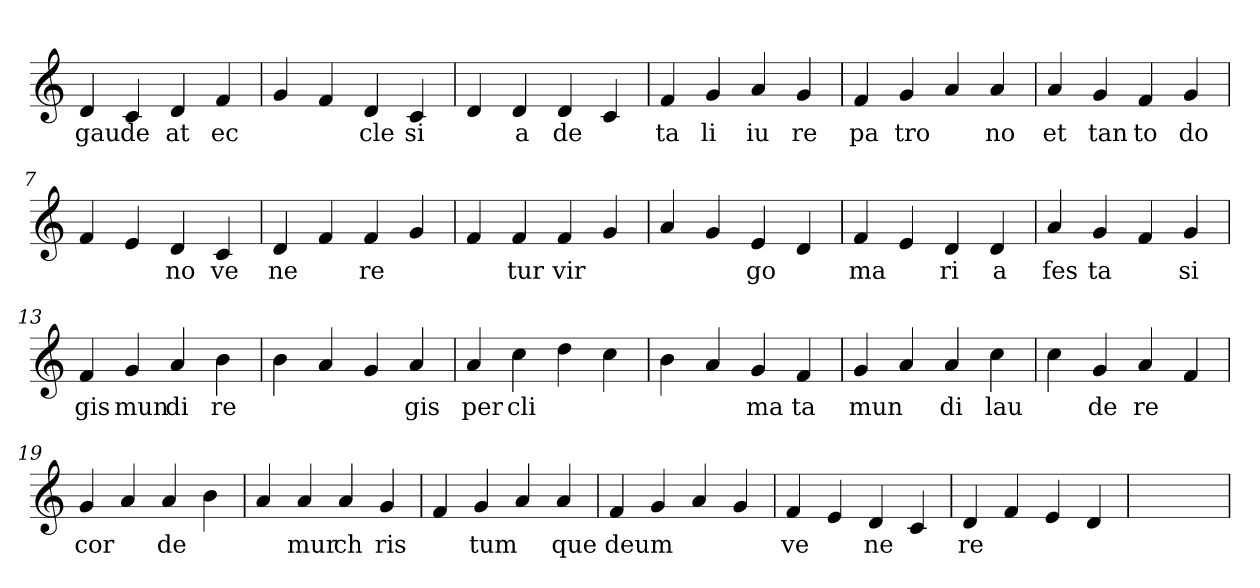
**kern	**text
*part1	*part1
*staff1	*staff1
*clefG2	*
=1	=1
4d	gau
4c	de
4d	at
4f	ec
=2	=2
4g	.
4f	.
4d	cle
4c	si
=3	=3
4d	.
4d	a
4d	de
4c	.
=4	=4
4f	ta
4g	li
4a	iu
4g	re
=5	=5
4f	pa
4g	tro
4a	.
4a	no
=6	=6
4a	et
4g	tan
4f	to
4g	do
=7	=7
4f	.
4e	.
4d	no
4c	ve
=8	=8
4d	ne
4f	.
4f	re
4g	.
=9	=9
4f	.
4f	tur
4f	vir
4g	.
=10	=10
4a	.
4g	.
4e	go
4d	.
=11	=11
4f	ma
4e	.
4d	ri
4d	a
=12	=12
4a	fes
4g	ta
4f	.
4g	si
=13	=13
4f	gis
4g	mun
4a	di
4b	re
=14	=14
4b	.
4a	.
4g	.
4a	gis
=15	=15
4a	per
4cc	cli
4dd	.
4cc	.
=16	=16
4b	.
4a	.
4g	ma
4f	ta
=17	=17
4g	mun
4a	.
4a	di
4cc	lau
=18	=18
4cc	.
4g	de
4a	re
4f	.
=19	=19
4g	cor
4a	.
4a	de
4b	.
=20	=20
4a	.
4a	mur
4a	ch
4g	ris
=21	=21
4f	.
4g	tum
4a	.
4a	que
=22	=22
4f	deum
4g	.
4a	.
4g	.
=23	=23
4f	ve
4e	.
4d	ne
4c	.
=24	=24
4d	re
4f	.
4e	.
4d	.
=25	=25
1ryy	.
=	=
*-	*-
